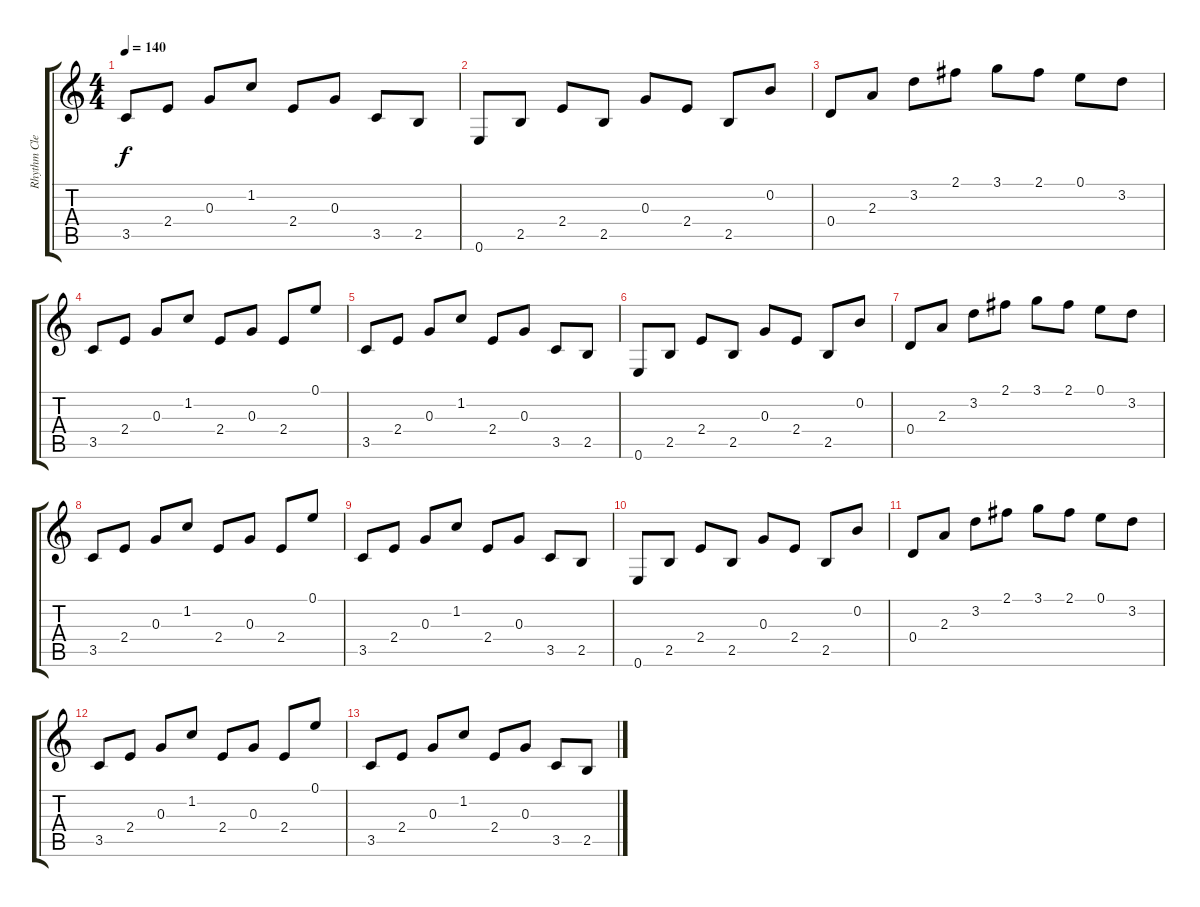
\track ("Rhythm Clean" "Rhythm Cle") {instrument acousticguitarnylon}
\staff {score tabs}
\tuning (E4 B3 G3 D3 A2 E2) {hide}
\ts (4 4)
\tempo 140
\clef g2
\ks c
3.5.8{dy f} 2.4.8 0.3.8 1.2.8 2.4.8 0.3.8 3.5.8 2.5.8 |
0.6.8 2.5.8 2.4.8 2.5.8 0.3.8 2.4.8 2.5.8 0.2.8 |
0.4.8 2.3.8 3.2.8 2.1.8 3.1.8 2.1.8 0.1.8 3.2.8 |
3.5.8 2.4.8 0.3.8 1.2.8 2.4.8 0.3.8 2.4.8 0.1.8 |
3.5.8 2.4.8 0.3.8 1.2.8 2.4.8 0.3.8 3.5.8 2.5.8 |
0.6.8 2.5.8 2.4.8 2.5.8 0.3.8 2.4.8 2.5.8 0.2.8 |
0.4.8 2.3.8 3.2.8 2.1.8 3.1.8 2.1.8 0.1.8 3.2.8 |
3.5.8 2.4.8 0.3.8 1.2.8 2.4.8 0.3.8 2.4.8 0.1.8 |
3.5.8 2.4.8 0.3.8 1.2.8 2.4.8 0.3.8 3.5.8 2.5.8 |
0.6.8 2.5.8 2.4.8 2.5.8 0.3.8 2.4.8 2.5.8 0.2.8 |
0.4.8 2.3.8 3.2.8 2.1.8 3.1.8 2.1.8 0.1.8 3.2.8 |
3.5.8 2.4.8 0.3.8 1.2.8 2.4.8 0.3.8 2.4.8 0.1.8 |
3.5.8 2.4.8 0.3.8 1.2.8 2.4.8 0.3.8 3.5.8 2.5.8
